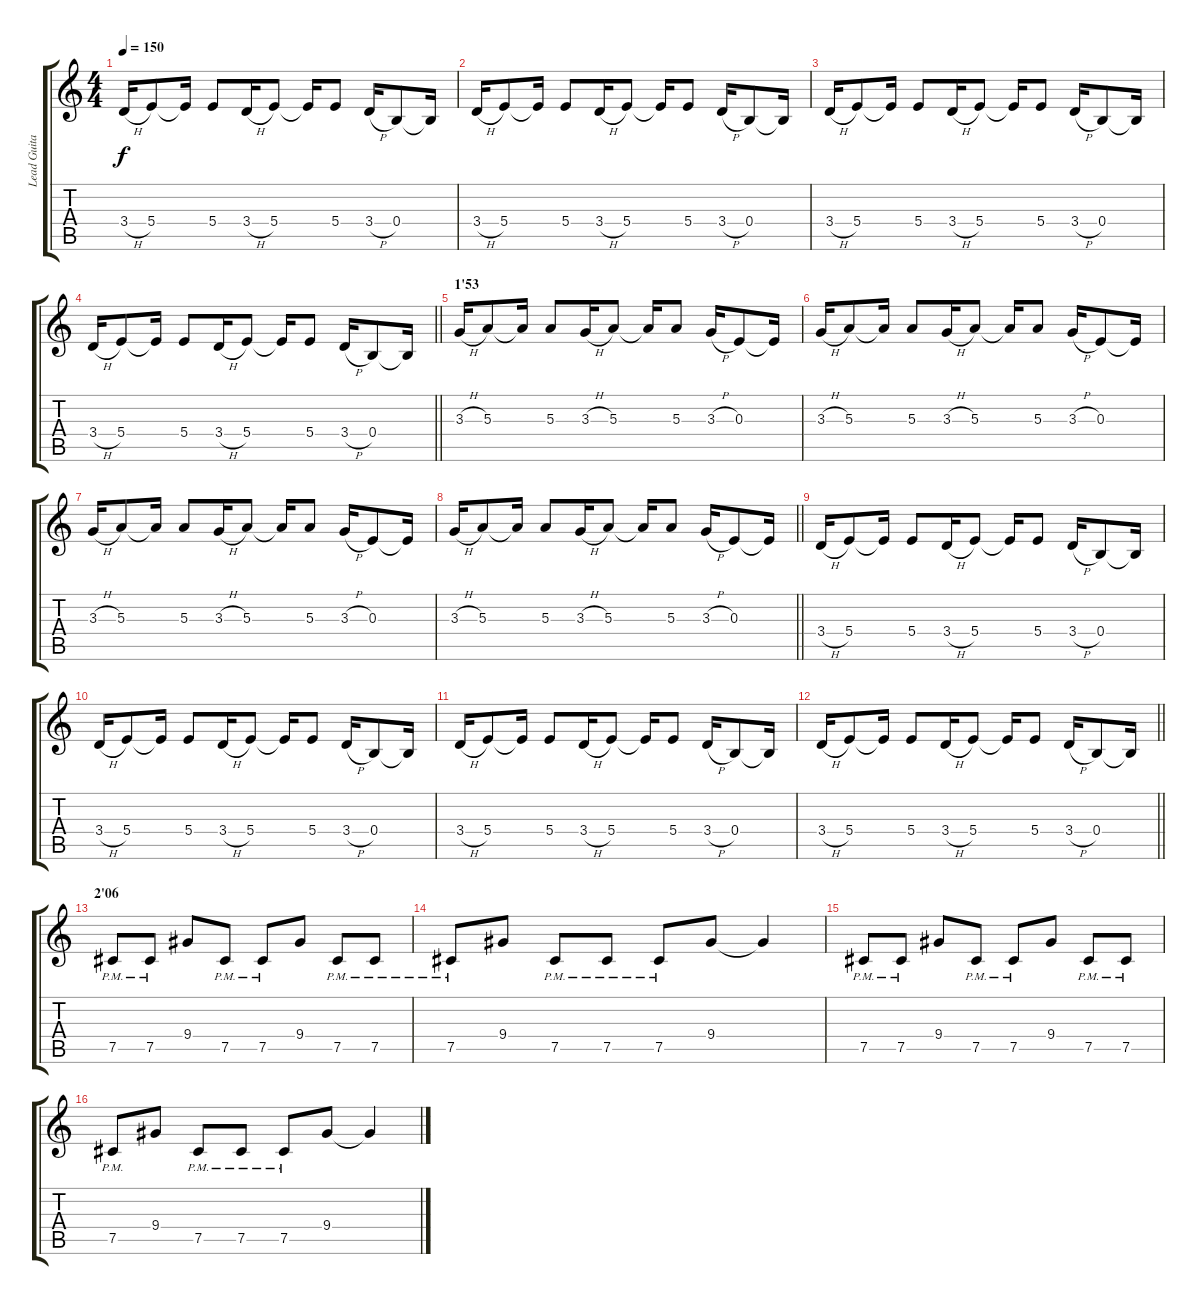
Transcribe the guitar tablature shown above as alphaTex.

\track ("Lead Guitar" "Lead Guita") {instrument overdrivenguitar}
\staff {score tabs}
\tuning (Db4 Ab3 E3 B2 Gb2 Db2) {hide}
\ts (4 4)
\tempo 150
\clef g2
\ks c
3.4{h}.16{dy f} 5.4.8 5.4{t}.16 5.4.8 3.4{h}.16 5.4.8 5.4{t}.16 5.4.8 3.4{h}.16 0.4.8 0.4{t}.16 |
3.4{h}.16 5.4.8 5.4{t}.16 5.4.8 3.4{h}.16 5.4.8 5.4{t}.16 5.4.8 3.4{h}.16 0.4.8 0.4{t}.16 |
3.4{h}.16 5.4.8 5.4{t}.16 5.4.8 3.4{h}.16 5.4.8 5.4{t}.16 5.4.8 3.4{h}.16 0.4.8 0.4{t}.16 |
\barLineRight lightlight
3.4{h}.16 5.4.8 5.4{t}.16 5.4.8 3.4{h}.16 5.4.8 5.4{t}.16 5.4.8 3.4{h}.16 0.4.8 0.4{t}.16 |
\section ("" "1'53")
3.3{h}.16 5.3.8 5.3{t}.16 5.3.8 3.3{h}.16 5.3.8 5.3{t}.16{beam Up} 5.3.8{beam Up} 3.3{h}.16 0.3.8{beam Up} 0.3{t}.16 |
3.3{h}.16 5.3.8 5.3{t}.16 5.3.8 3.3{h}.16 5.3.8 5.3{t}.16{beam Up} 5.3.8{beam Up} 3.3{h}.16 0.3.8{beam Up} 0.3{t}.16 |
3.3{h}.16 5.3.8 5.3{t}.16 5.3.8 3.3{h}.16 5.3.8 5.3{t}.16{beam Up} 5.3.8{beam Up} 3.3{h}.16 0.3.8{beam Up} 0.3{t}.16 |
\barLineRight lightlight
3.3{h}.16 5.3.8 5.3{t}.16 5.3.8 3.3{h}.16 5.3.8 5.3{t}.16{beam Up} 5.3.8{beam Up} 3.3{h}.16 0.3.8{beam Up} 0.3{t}.16 |
3.4{h}.16 5.4.8 5.4{t}.16 5.4.8 3.4{h}.16 5.4.8 5.4{t}.16 5.4.8 3.4{h}.16 0.4.8 0.4{t}.16 |
3.4{h}.16 5.4.8 5.4{t}.16 5.4.8 3.4{h}.16 5.4.8 5.4{t}.16 5.4.8 3.4{h}.16 0.4.8 0.4{t}.16 |
3.4{h}.16 5.4.8 5.4{t}.16 5.4.8 3.4{h}.16 5.4.8 5.4{t}.16 5.4.8 3.4{h}.16 0.4.8 0.4{t}.16 |
\barLineRight lightlight
3.4{h}.16 5.4.8 5.4{t}.16 5.4.8 3.4{h}.16 5.4.8 5.4{t}.16 5.4.8 3.4{h}.16 0.4.8 0.4{t}.16 |
\section ("" "2'06")
7.5{pm}.8 7.5{pm}.8 9.4.8 7.5{pm}.8 7.5{pm}.8 9.4.8 7.5{pm}.8 7.5{pm}.8 |
7.5{pm}.8 9.4.8 7.5{pm}.8 7.5{pm}.8 7.5{pm}.8 9.4.8 9.4{t}.4 |
7.5{pm}.8 7.5{pm}.8 9.4.8 7.5{pm}.8 7.5{pm}.8 9.4.8 7.5{pm}.8 7.5{pm}.8 |
7.5{pm}.8 9.4.8 7.5{pm}.8 7.5{pm}.8 7.5{pm}.8 9.4.8 9.4{t}.4
